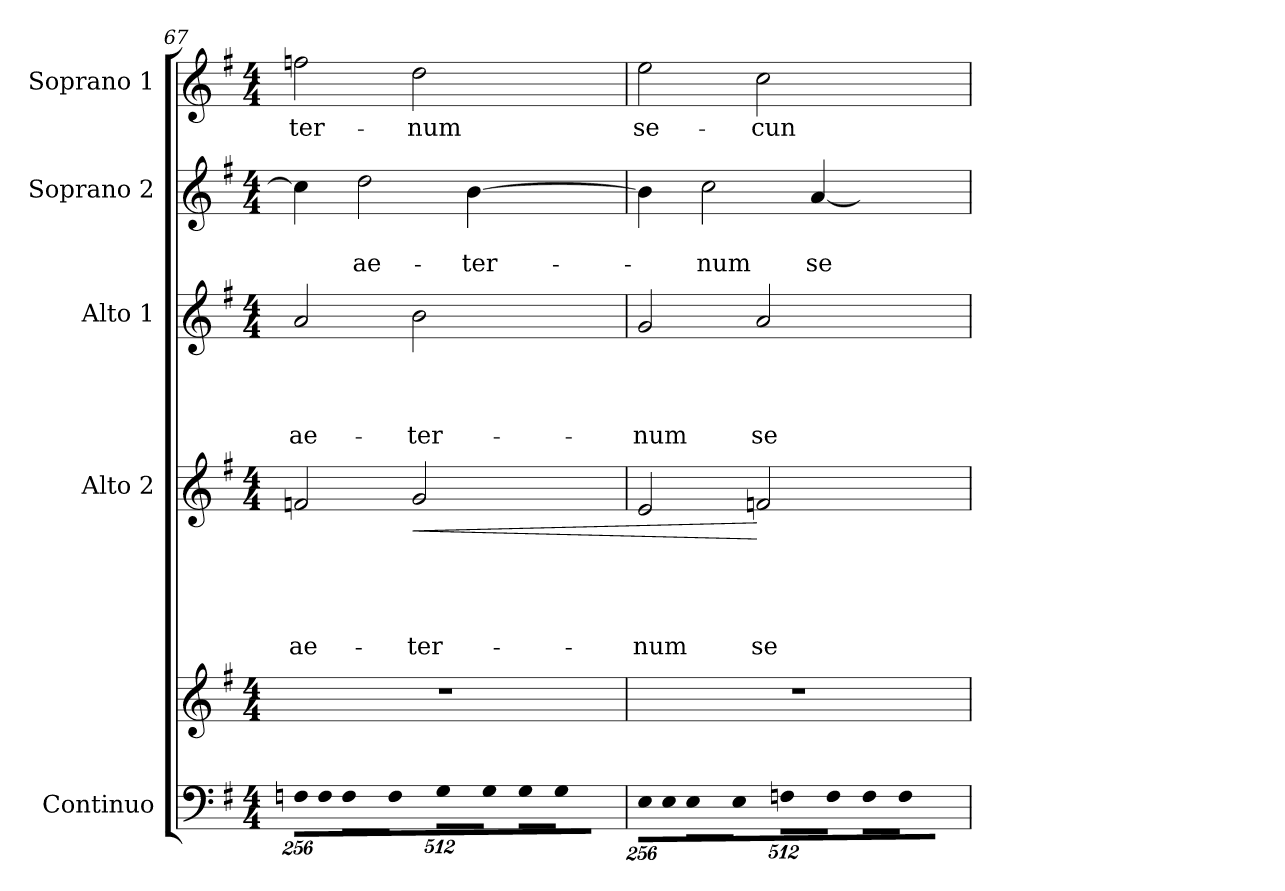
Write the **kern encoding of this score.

**kern	**kern	**kern	**text	**text	**text	**text	**text	**dynam	**kern	**text	**text	**text	**text	**kern	**text	**text	**kern	**text
*part5	*part5	*part4	*part4	*part4	*part4	*part4	*part4	*part4	*part3	*part3	*part3	*part3	*part3	*part2	*part2	*part2	*part1	*part1
*staff6	*staff5	*staff4	*staff4	*staff4	*staff4	*staff4	*staff4	*staff4	*staff3	*staff3	*staff3	*staff3	*staff3	*staff2	*staff2	*staff2	*staff1	*staff1
*I"Continuo	*	*I"Alto 2	*	*	*	*	*	*	*I"Alto 1	*	*	*	*	*I"Soprano 2	*	*	*I"Soprano 1	*
*	*	*I'A. 2	*	*	*	*	*	*	*I'A. 1	*	*	*	*	*I'S. 2	*	*	*I'S. 1	*
*clefF4	*clefG2	*clefG2	*	*	*	*	*	*	*clefG2	*	*	*	*	*clefG2	*	*	*clefG2	*
*k[f#]	*k[f#]	*k[f#]	*	*	*	*	*	*	*k[f#]	*	*	*	*	*k[f#]	*	*	*k[f#]	*
*G:	*G:	*G:	*	*	*	*	*	*	*G:	*	*	*	*	*G:	*	*	*G:	*
*M4/4	*M4/4	*M4/4	*	*	*	*	*	*	*M4/4	*	*	*	*	*M4/4	*	*	*M4/4	*
*Xbrackettup	*	*	*	*	*	*	*	*	*	*	*	*	*	*	*	*	*	*
=67	=67	=67	=67	=67	=67	=67	=67	=67	=67	=67	=67	=67	=67	=67	=67	=67	=67	=67
!LO:N:vis=8	!	!	!	!	!	!	!LO:LY:b	!	!	!	!	!	!LO:LY:b	!	!	!	!	!LO:LY:b
2048%205Fn\L	1r	2fn/	.	.	.	.	ae-	.	2a/	.	.	.	ae-	4cc\]	.	.	2ffn\	-ter-
!LO:N:vis=8	!	!	!	!	!	!	!	!	!	!	!	!	!	!	!	!	!	!
4096%409F\J	.	.	.	.	.	.	.	.	.	.	.	.	.	.	.	.	.	.
!LO:N:vis=8	!	!	!	!	!	!	!	!	!	!	!	!	!	!	!	!	!	!
4096%273F\L	.	.	.	.	.	.	.	.	.	.	.	.	.	.	.	.	.	.
!	!	!	!	!	!	!	!	!	!	!	!	!	!	!	!	!LO:LY:b	!	!
.	.	.	.	.	.	.	.	.	.	.	.	.	.	2dd\	.	ae-	.	.
!LO:N:vis=8	!	!	!	!	!	!	!	!	!	!	!	!	!	!	!	!	!	!
4096%273F\J	.	.	.	.	.	.	.	.	.	.	.	.	.	.	.	.	.	.
!LO:N:vis=8	!	!	!	!	!	!	!	!	!	!	!	!	!	!	!	!	!	!
4096%219G\L	.	.	.	.	.	.	.	.	.	.	.	.	.	.	.	.	.	.
!LO:N:vis=8	!	!	!	!	!	!	!	!	!	!	!	!	!	!	!	!	!	!
2048%109G\J	.	.	.	.	.	.	.	.	.	.	.	.	.	.	.	.	.	.
!LO:N:vis=8	!	!	!	!	!	!	!	!	!	!	!	!	!	!	!	!	!	!
4096%219G\L	.	.	.	.	.	.	.	.	.	.	.	.	.	.	.	.	.	.
!LO:N:vis=8	!	!	!	!	!	!	!	!	!	!	!	!	!	!	!	!	!	!
2048%109G\J	.	.	.	.	.	.	.	.	.	.	.	.	.	.	.	.	.	.
!	!	!	!	!	!	!	!LO:LY:b	!LO:HP:b	!	!	!	!	!LO:LY:b	!	!	!	!	!LO:LY:b
.	.	2g/	.	.	.	.	-ter-	<	2b\	.	.	.	-ter-	.	.	.	2dd\	-num
4096%1857ryy	.	.	.	.	.	.	.	.	.	.	.	.	.	.	.	.	.	.
!	!	!	!	!	!	!	!	!	!	!	!	!	!	!	!	!LO:LY:b	!	!
.	.	.	.	.	.	.	.	.	.	.	.	.	.	[>4b\	.	-ter-	.	.
=68	=68	=68	=68	=68	=68	=68	=68	=68	=68	=68	=68	=68	=68	=68	=68	=68	=68	=68
!LO:N:vis=8	!	!	!	!	!	!	!LO:LY:b	!	!	!	!	!	!LO:LY:b	!	!	!	!	!LO:LY:b
2048%205E\L	1r	2e/	.	.	.	.	-num	.	2g/	.	.	.	-num	4b\]	.	.	2ee\	se-
!LO:N:vis=8	!	!	!	!	!	!	!	!	!	!	!	!	!	!	!	!	!	!
4096%409E\J	.	.	.	.	.	.	.	.	.	.	.	.	.	.	.	.	.	.
!LO:N:vis=8	!	!	!	!	!	!	!	!	!	!	!	!	!	!	!	!	!	!
4096%273E\L	.	.	.	.	.	.	.	.	.	.	.	.	.	.	.	.	.	.
!	!	!	!	!	!	!	!	!	!	!	!	!	!	!	!	!LO:LY:b	!	!
.	.	.	.	.	.	.	.	.	.	.	.	.	.	2cc\	.	-num	.	.
!LO:N:vis=8	!	!	!	!	!	!	!	!	!	!	!	!	!	!	!	!	!	!
4096%273E\J	.	.	.	.	.	.	.	.	.	.	.	.	.	.	.	.	.	.
!LO:N:vis=8	!	!	!	!	!	!	!	!	!	!	!	!	!	!	!	!	!	!
4096%219Fn\L	.	.	.	.	.	.	.	.	.	.	.	.	.	.	.	.	.	.
!LO:N:vis=8	!	!	!	!	!	!	!	!	!	!	!	!	!	!	!	!	!	!
2048%109F\J	.	.	.	.	.	.	.	.	.	.	.	.	.	.	.	.	.	.
!LO:N:vis=8	!	!	!	!	!	!	!	!	!	!	!	!	!	!	!	!	!	!
4096%219F\L	.	.	.	.	.	.	.	.	.	.	.	.	.	.	.	.	.	.
!LO:N:vis=8	!	!	!	!	!	!	!	!	!	!	!	!	!	!	!	!	!	!
2048%109F\J	.	.	.	.	.	.	.	.	.	.	.	.	.	.	.	.	.	.
!	!	!	!	!	!	!	!LO:LY:b	!	!	!	!	!	!LO:LY:b	!	!	!	!	!LO:LY:b
.	.	2fn/	.	.	.	.	se-	[	2a/	.	.	.	se-	.	.	.	2cc\	-cun-
4096%1857ryy	.	.	.	.	.	.	.	.	.	.	.	.	.	.	.	.	.	.
!	!	!	!	!	!	!	!	!	!	!	!	!	!	!	!	!LO:LY:b	!	!
.	.	.	.	.	.	.	.	.	.	.	.	.	.	[<4a/	.	se-	.	.
=	=	=	=	=	=	=	=	=	=	=	=	=	=	=	=	=	=	=
*-	*-	*-	*-	*-	*-	*-	*-	*-	*-	*-	*-	*-	*-	*-	*-	*-	*-	*-
